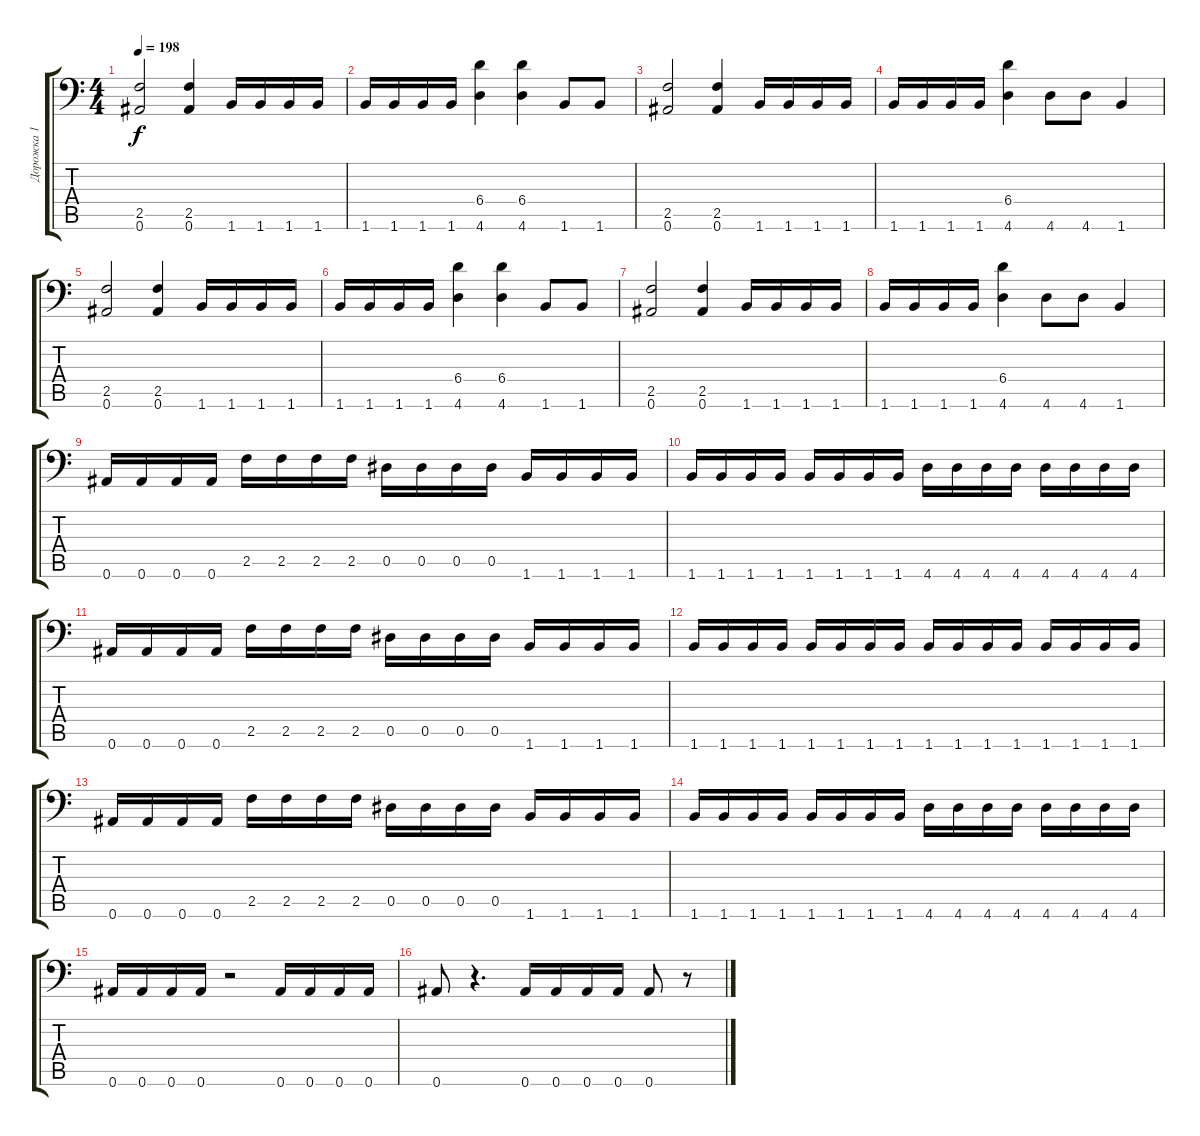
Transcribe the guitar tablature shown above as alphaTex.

\track ("Дорожка 1" "Дорожка 1") {instrument distortionguitar}
\staff {score tabs}
\tuning (Bb3 F3 Db3 Ab2 Eb2 Bb1) {hide}
\ts (4 4)
\tempo 198
\clef f4
\ks c
(2.5 0.6).2{dy f} (2.5 0.6).4 1.6.16 1.6.16 1.6.16 1.6.16 |
1.6.16 1.6.16 1.6.16 1.6.16 (6.4 4.6).4 (6.4 4.6).4 1.6.8 1.6.8 |
(2.5 0.6).2 (2.5 0.6).4 1.6.16 1.6.16 1.6.16 1.6.16 |
1.6.16 1.6.16 1.6.16 1.6.16 (6.4 4.6).4 4.6.8 4.6.8 1.6.4 |
(2.5 0.6).2 (2.5 0.6).4 1.6.16 1.6.16 1.6.16 1.6.16 |
1.6.16 1.6.16 1.6.16 1.6.16 (6.4 4.6).4 (6.4 4.6).4 1.6.8 1.6.8 |
(2.5 0.6).2 (2.5 0.6).4 1.6.16 1.6.16 1.6.16 1.6.16 |
1.6.16 1.6.16 1.6.16 1.6.16 (6.4 4.6).4 4.6.8 4.6.8 1.6.4 |
0.6.16 0.6.16 0.6.16 0.6.16 2.5.16 2.5.16 2.5.16 2.5.16 0.5.16 0.5.16 0.5.16 0.5.16 1.6.16 1.6.16 1.6.16 1.6.16 |
1.6.16 1.6.16 1.6.16 1.6.16 1.6.16 1.6.16 1.6.16 1.6.16 4.6.16 4.6.16 4.6.16 4.6.16 4.6.16 4.6.16 4.6.16 4.6.16 |
0.6.16 0.6.16 0.6.16 0.6.16 2.5.16 2.5.16 2.5.16 2.5.16 0.5.16 0.5.16 0.5.16 0.5.16 1.6.16 1.6.16 1.6.16 1.6.16 |
1.6.16 1.6.16 1.6.16 1.6.16 1.6.16 1.6.16 1.6.16 1.6.16 1.6.16 1.6.16 1.6.16 1.6.16 1.6.16 1.6.16 1.6.16 1.6.16 |
0.6.16 0.6.16 0.6.16 0.6.16 2.5.16 2.5.16 2.5.16 2.5.16 0.5.16 0.5.16 0.5.16 0.5.16 1.6.16 1.6.16 1.6.16 1.6.16 |
1.6.16 1.6.16 1.6.16 1.6.16 1.6.16 1.6.16 1.6.16 1.6.16 4.6.16 4.6.16 4.6.16 4.6.16 4.6.16 4.6.16 4.6.16 4.6.16 |
0.6.16 0.6.16 0.6.16 0.6.16 r.2 0.6.16 0.6.16 0.6.16 0.6.16 |
0.6.8 r.4{d} 0.6.16 0.6.16 0.6.16 0.6.16 0.6.8 r.8
